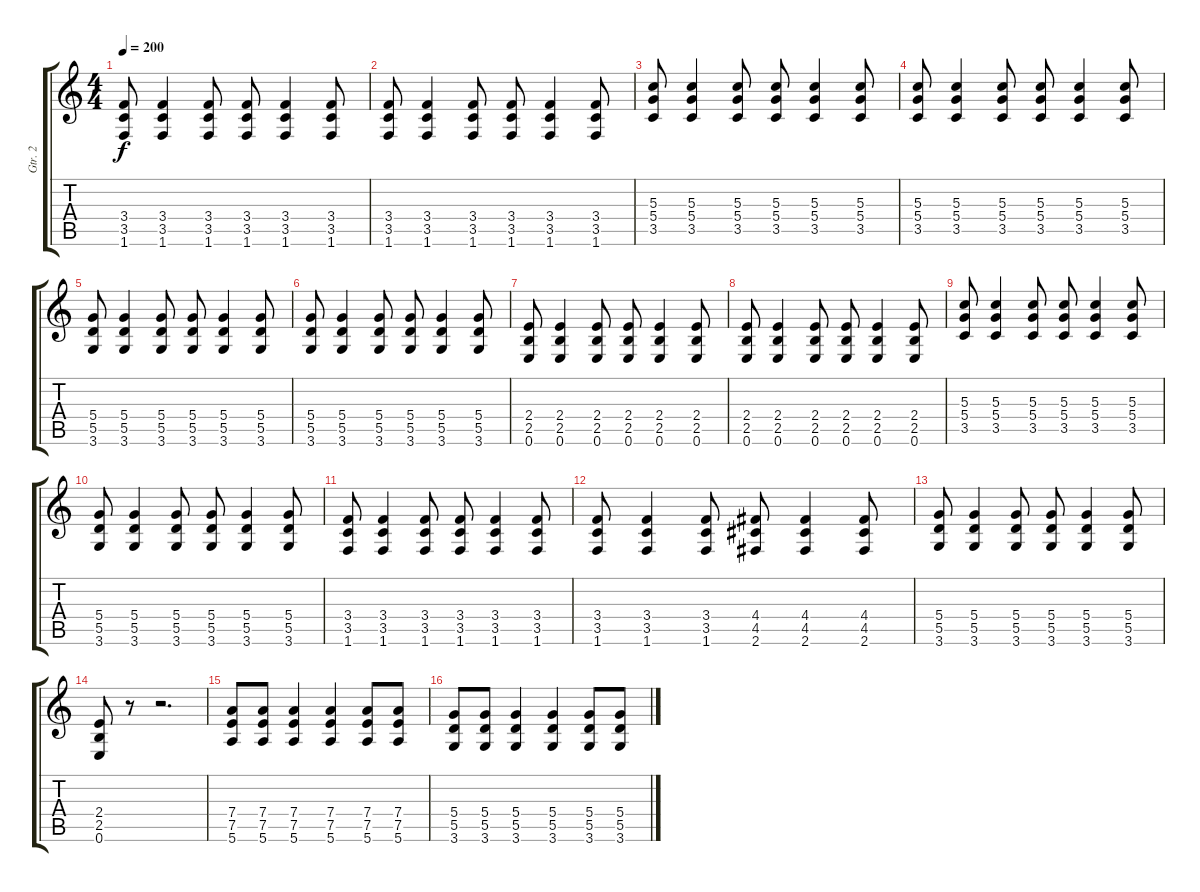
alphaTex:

\track ("Gtr. 2" "Gtr. 2") {instrument distortionguitar}
\staff {score tabs}
\tuning (E4 B3 G3 D3 A2 E2) {hide}
\ts (4 4)
\tempo 200
\clef g2
\ks c
(3.4 3.5 1.6).8{dy f} (3.4 3.5 1.6).4 (3.4 3.5 1.6).8 (3.4 3.5 1.6).8 (3.4 3.5 1.6).4 (3.4 3.5 1.6).8 |
(3.4 3.5 1.6).8 (3.4 3.5 1.6).4 (3.4 3.5 1.6).8 (3.4 3.5 1.6).8 (3.4 3.5 1.6).4 (3.4 3.5 1.6).8 |
(5.3 5.4 3.5).8 (5.3 5.4 3.5).4 (5.3 5.4 3.5).8 (5.3 5.4 3.5).8 (5.3 5.4 3.5).4 (5.3 5.4 3.5).8 |
(5.3 5.4 3.5).8 (5.3 5.4 3.5).4 (5.3 5.4 3.5).8 (5.3 5.4 3.5).8 (5.3 5.4 3.5).4 (5.3 5.4 3.5).8 |
(5.4 5.5 3.6).8 (5.4 5.5 3.6).4 (5.4 5.5 3.6).8 (5.4 5.5 3.6).8 (5.4 5.5 3.6).4 (5.4 5.5 3.6).8 |
(5.4 5.5 3.6).8 (5.4 5.5 3.6).4 (5.4 5.5 3.6).8 (5.4 5.5 3.6).8 (5.4 5.5 3.6).4 (5.4 5.5 3.6).8 |
(2.4 2.5 0.6).8 (2.4 2.5 0.6).4 (2.4 2.5 0.6).8 (2.4 2.5 0.6).8 (2.4 2.5 0.6).4 (2.4 2.5 0.6).8 |
(2.4 2.5 0.6).8 (2.4 2.5 0.6).4 (2.4 2.5 0.6).8 (2.4 2.5 0.6).8 (2.4 2.5 0.6).4 (2.4 2.5 0.6).8 |
(5.3 5.4 3.5).8 (5.3 5.4 3.5).4 (5.3 5.4 3.5).8 (5.3 5.4 3.5).8 (5.3 5.4 3.5).4 (5.3 5.4 3.5).8 |
(5.4 5.5 3.6).8 (5.4 5.5 3.6).4 (5.4 5.5 3.6).8 (5.4 5.5 3.6).8 (5.4 5.5 3.6).4 (5.4 5.5 3.6).8 |
(3.4 3.5 1.6).8 (3.4 3.5 1.6).4 (3.4 3.5 1.6).8 (3.4 3.5 1.6).8 (3.4 3.5 1.6).4 (3.4 3.5 1.6).8 |
(3.4 3.5 1.6).8 (3.4 3.5 1.6).4 (3.4 3.5 1.6).8 (4.4 4.5 2.6).8 (4.4 4.5 2.6).4 (4.4 4.5 2.6).8 |
(5.4 5.5 3.6).8 (5.4 5.5 3.6).4 (5.4 5.5 3.6).8 (5.4 5.5 3.6).8 (5.4 5.5 3.6).4 (5.4 5.5 3.6).8 |
(2.4 2.5 0.6).8 r.8 r.2{d} |
(7.4 7.5 5.6).8 (7.4 7.5 5.6).8 (7.4 7.5 5.6).4 (7.4 7.5 5.6).4 (7.4 7.5 5.6).8 (7.4 7.5 5.6).8 |
(5.4 5.5 3.6).8 (5.4 5.5 3.6).8 (5.4 5.5 3.6).4 (5.4 5.5 3.6).4 (5.4 5.5 3.6).8 (5.4 5.5 3.6).8
